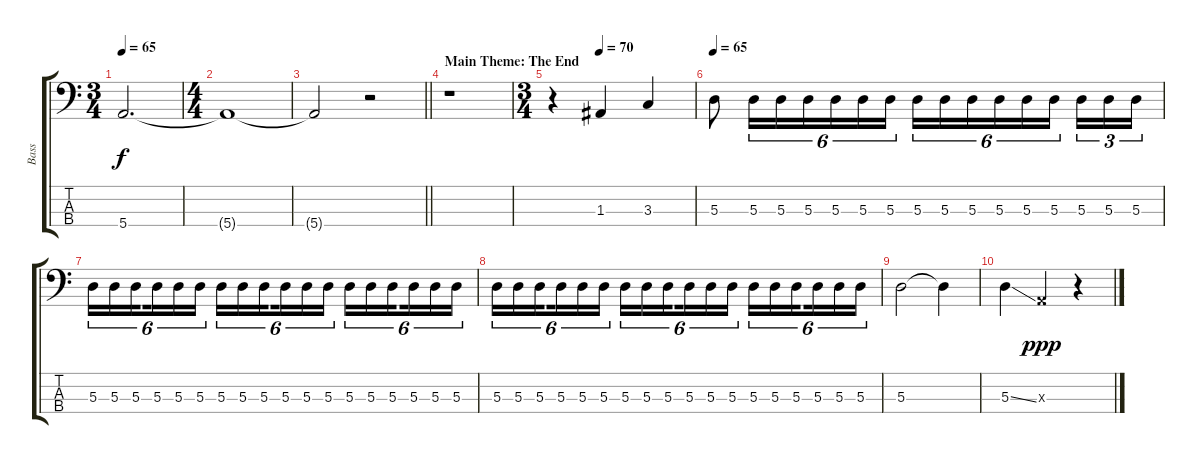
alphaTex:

\track ("Bass" "Bass") {instrument electricbassfinger}
\staff {score tabs}
\tuning (G2 D2 A1 E1) {hide}
\ts (3 4)
\tempo 65
\clef f4
\ks c
5.4{t}.2{d dy f} |
\ts (4 4)
5.4{t}.1 |
\barLineRight lightlight
5.4{t}.2 r.2 |
\section ("" "Main Theme: The End")
r.1 |
\ts (3 4)
\tempo (70 0.3333333333333333)
r.4 1.3.4 3.3.4 |
\tempo 65
5.3.8 5.3.16{tu (6 4)} 5.3.16{tu (6 4)} 5.3.16{tu (6 4)} 5.3.16{tu (6 4)} 5.3.16{tu (6 4)} 5.3.16{tu (6 4) beam splitsecondary} 5.3.16{tu (6 4)} 5.3.16{tu (6 4)} 5.3.16{tu (6 4)} 5.3.16{tu (6 4)} 5.3.16{tu (6 4)} 5.3.16{tu (6 4) beam splitsecondary} 5.3.16{tu (3 2)} 5.3.16{tu (3 2)} 5.3.16{tu (3 2)} |
5.3.16{tu (6 4)} 5.3.16{tu (6 4)} 5.3.16{tu (6 4) beam splitsecondary} 5.3.16{tu (6 4)} 5.3.16{tu (6 4)} 5.3.16{tu (6 4)} 5.3.16{tu (6 4)} 5.3.16{tu (6 4)} 5.3.16{tu (6 4) beam splitsecondary} 5.3.16{tu (6 4)} 5.3.16{tu (6 4)} 5.3.16{tu (6 4)} 5.3.16{tu (6 4)} 5.3.16{tu (6 4)} 5.3.16{tu (6 4) beam splitsecondary} 5.3.16{tu (6 4)} 5.3.16{tu (6 4)} 5.3.16{tu (6 4)} |
5.3.16{tu (6 4)} 5.3.16{tu (6 4)} 5.3.16{tu (6 4) beam splitsecondary} 5.3.16{tu (6 4)} 5.3.16{tu (6 4)} 5.3.16{tu (6 4)} 5.3.16{tu (6 4)} 5.3.16{tu (6 4)} 5.3.16{tu (6 4) beam splitsecondary} 5.3.16{tu (6 4)} 5.3.16{tu (6 4)} 5.3.16{tu (6 4)} 5.3.16{tu (6 4)} 5.3.16{tu (6 4)} 5.3.16{tu (6 4) beam splitsecondary} 5.3.16{tu (6 4)} 5.3.16{tu (6 4)} 5.3.16{tu (6 4)} |
5.3.2 5.3{t}.4 |
5.3{ss}.4 0.3{x}.4{dy ppp} r.4
